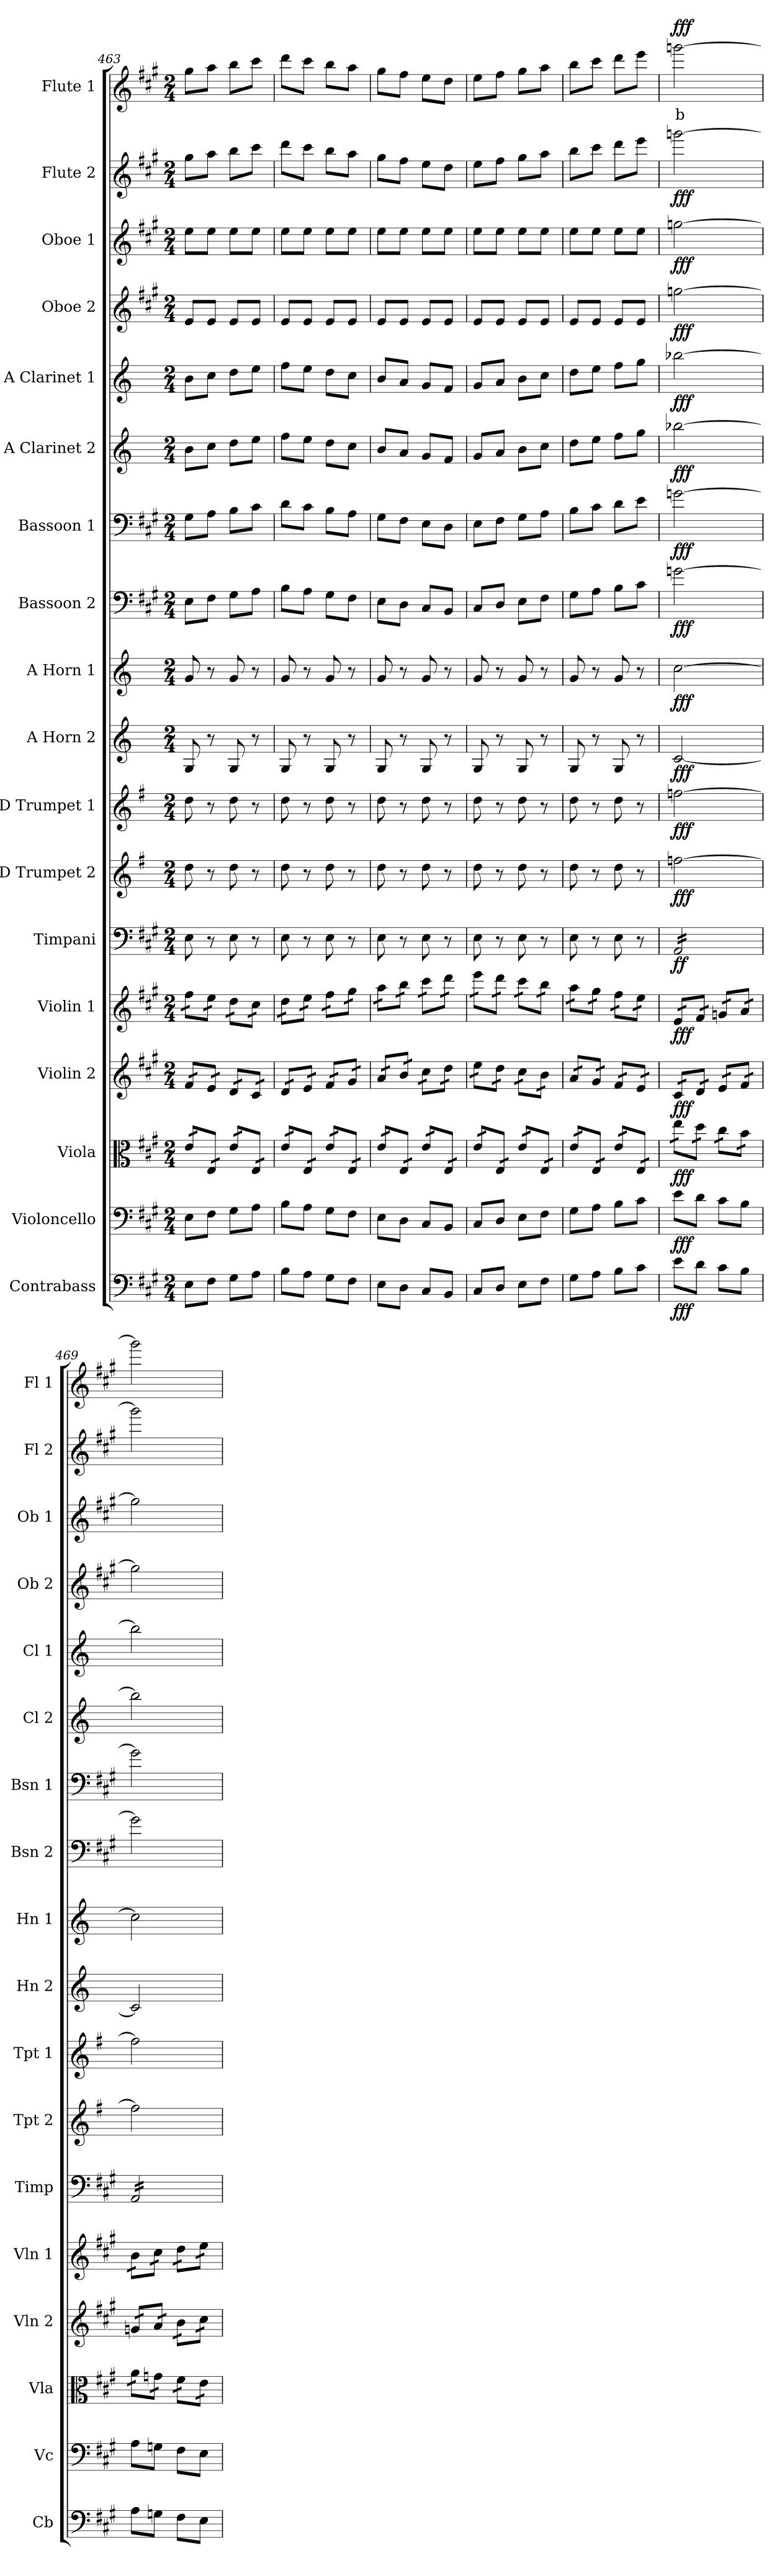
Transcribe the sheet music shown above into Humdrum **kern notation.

**kern	**dynam	**kern	**dynam	**kern	**dynam	**kern	**dynam	**kern	**dynam	**kern	**dynam	**kern	**dynam	**kern	**dynam	**kern	**dynam	**kern	**dynam	**kern	**dynam	**kern	**dynam	**kern	**dynam	**kern	**dynam	**kern	**dynam	**kern	**dynam	**kern	**dynam	**kern	**text	**dynam
*part18	*part18	*part17	*part17	*part16	*part16	*part15	*part15	*part14	*part14	*part13	*part13	*part12	*part12	*part11	*part11	*part10	*part10	*part9	*part9	*part8	*part8	*part7	*part7	*part6	*part6	*part5	*part5	*part4	*part4	*part3	*part3	*part2	*part2	*part1	*part1	*part1
*staff18	*staff18	*staff17	*staff17	*staff16	*staff16	*staff15	*staff15	*staff14	*staff14	*staff13	*staff13	*staff12	*staff12	*staff11	*staff11	*staff10	*staff10	*staff9	*staff9	*staff8	*staff8	*staff7	*staff7	*staff6	*staff6	*staff5	*staff5	*staff4	*staff4	*staff3	*staff3	*staff2	*staff2	*staff1	*staff1	*staff1
*I"Contrabass	*	*I"Violoncello	*	*I"Viola	*	*I"Violin 2	*	*I"Violin 1	*	*I"Timpani	*	*I"D Trumpet 2	*	*I"D Trumpet 1	*	*I"A Horn 2	*	*I"A Horn 1	*	*I"Bassoon 2	*	*I"Bassoon 1	*	*I"A Clarinet 2	*	*I"A Clarinet 1	*	*I"Oboe 2	*	*I"Oboe 1	*	*I"Flute 2	*	*I"Flute 1	*	*
*I'Cb	*	*I'Vc	*	*I'Vla	*	*I'Vln 2	*	*I'Vln 1	*	*I'Timp	*	*I'Tpt 2	*	*I'Tpt 1	*	*I'Hn 2	*	*I'Hn 1	*	*I'Bsn 2	*	*I'Bsn 1	*	*I'Cl 2	*	*I'Cl 1	*	*I'Ob 2	*	*I'Ob 1	*	*I'Fl 2	*	*I'Fl 1	*	*
*clefF4	*	*clefF4	*	*clefC3	*	*clefG2	*	*clefG2	*	*clefF4	*	*clefG2	*	*clefG2	*	*clefG2	*	*clefG2	*	*clefF4	*	*clefF4	*	*clefG2	*	*clefG2	*	*clefG2	*	*clefG2	*	*clefG2	*	*clefG2	*	*
*ITrd7c12	*	*	*	*	*	*	*	*	*	*	*	*ITrd-1c-2	*	*ITrd-1c-2	*	*ITrd2c3	*	*ITrd2c3	*	*	*	*	*	*ITrd2c3	*	*ITrd2c3	*	*	*	*	*	*	*	*	*	*
*k[f#c#g#]	*	*k[f#c#g#]	*	*k[f#c#g#]	*	*k[f#c#g#]	*	*k[f#c#g#]	*	*k[f#c#g#]	*	*k[f#c#g#]	*	*k[f#c#g#]	*	*k[f#c#g#]	*	*k[f#c#g#]	*	*k[f#c#g#]	*	*k[f#c#g#]	*	*k[f#c#g#]	*	*k[f#c#g#]	*	*k[f#c#g#]	*	*k[f#c#g#]	*	*k[f#c#g#]	*	*k[f#c#g#]	*	*
*M2/4	*	*M2/4	*	*M2/4	*	*M2/4	*	*M2/4	*	*M2/4	*	*M2/4	*	*M2/4	*	*M2/4	*	*M2/4	*	*M2/4	*	*M2/4	*	*M2/4	*	*M2/4	*	*M2/4	*	*M2/4	*	*M2/4	*	*M2/4	*	*
=463	=463	=463	=463	=463	=463	=463	=463	=463	=463	=463	=463	=463	=463	=463	=463	=463	=463	=463	=463	=463	=463	=463	=463	=463	=463	=463	=463	=463	=463	=463	=463	=463	=463	=463	=463	=463
*	*	*	*	*tremolo	*	*	*	*	*	*	*	*	*	*	*	*	*	*	*	*	*	*	*	*	*	*	*	*	*	*	*	*	*	*	*	*
*	*	*	*	*	*	*tremolo	*	*	*	*	*	*	*	*	*	*	*	*	*	*	*	*	*	*	*	*	*	*	*	*	*	*	*	*	*	*
*	*	*	*	*	*	*	*	*tremolo	*	*	*	*	*	*	*	*	*	*	*	*	*	*	*	*	*	*	*	*	*	*	*	*	*	*	*	*
8EE\L	.	8E\L	.	16e/LL	.	16f#/LL	.	16ff#\LL	.	8E\	.	8ee\	.	8ee\	.	8E/	.	8e/	.	8E\L	.	8G#\L	.	8g#\L	.	8g#\L	.	8e/L	.	8ee\L	.	8gg#\L	.	8gg#\L	.	.
.	.	.	.	16e/	.	16f#/	.	16ff#\	.	.	.	.	.	.	.	.	.	.	.	.	.	.	.	.	.	.	.	.	.	.	.	.	.	.	.	.
8FF#\J	.	8F#\J	.	16E/	.	16e/	.	16ee\	.	8r	.	8r	.	8r	.	8r	.	8r	.	8F#\J	.	8A\J	.	8a\J	.	8a\J	.	8e/J	.	8ee\J	.	8aa\J	.	8aa\J	.	.
.	.	.	.	16E/JJ	.	16e/JJ	.	16ee\JJ	.	.	.	.	.	.	.	.	.	.	.	.	.	.	.	.	.	.	.	.	.	.	.	.	.	.	.	.
8GG#\L	.	8G#\L	.	16e/LL	.	16d/LL	.	16dd\LL	.	8E\	.	8ee\	.	8ee\	.	8E/	.	8e/	.	8G#\L	.	8B\L	.	8b\L	.	8b\L	.	8e/L	.	8ee\L	.	8bb\L	.	8bb\L	.	.
.	.	.	.	16e/	.	16d/	.	16dd\	.	.	.	.	.	.	.	.	.	.	.	.	.	.	.	.	.	.	.	.	.	.	.	.	.	.	.	.
8AA\J	.	8A\J	.	16E/	.	16c#/	.	16cc#\	.	8r	.	8r	.	8r	.	8r	.	8r	.	8A\J	.	8c#\J	.	8cc#\J	.	8cc#\J	.	8e/J	.	8ee\J	.	8ccc#\J	.	8ccc#\J	.	.
.	.	.	.	16E/JJ	.	16c#/JJ	.	16cc#\JJ	.	.	.	.	.	.	.	.	.	.	.	.	.	.	.	.	.	.	.	.	.	.	.	.	.	.	.	.
=464	=464	=464	=464	=464	=464	=464	=464	=464	=464	=464	=464	=464	=464	=464	=464	=464	=464	=464	=464	=464	=464	=464	=464	=464	=464	=464	=464	=464	=464	=464	=464	=464	=464	=464	=464	=464
8BB\L	.	8B\L	.	16e/LL	.	16d/LL	.	16dd\LL	.	8E\	.	8ee\	.	8ee\	.	8E/	.	8e/	.	8B\L	.	8d\L	.	8dd\L	.	8dd\L	.	8e/L	.	8ee\L	.	8ddd\L	.	8ddd\L	.	.
.	.	.	.	16e/	.	16d/	.	16dd\	.	.	.	.	.	.	.	.	.	.	.	.	.	.	.	.	.	.	.	.	.	.	.	.	.	.	.	.
8AA\J	.	8A\J	.	16E/	.	16e/	.	16ee\	.	8r	.	8r	.	8r	.	8r	.	8r	.	8A\J	.	8c#\J	.	8cc#\J	.	8cc#\J	.	8e/J	.	8ee\J	.	8ccc#\J	.	8ccc#\J	.	.
.	.	.	.	16E/JJ	.	16e/JJ	.	16ee\JJ	.	.	.	.	.	.	.	.	.	.	.	.	.	.	.	.	.	.	.	.	.	.	.	.	.	.	.	.
8GG#\L	.	8G#\L	.	16e/LL	.	16f#/LL	.	16ff#\LL	.	8E\	.	8ee\	.	8ee\	.	8E/	.	8e/	.	8G#\L	.	8B\L	.	8b\L	.	8b\L	.	8e/L	.	8ee\L	.	8bb\L	.	8bb\L	.	.
.	.	.	.	16e/	.	16f#/	.	16ff#\	.	.	.	.	.	.	.	.	.	.	.	.	.	.	.	.	.	.	.	.	.	.	.	.	.	.	.	.
8FF#\J	.	8F#\J	.	16E/	.	16g#/	.	16gg#\	.	8r	.	8r	.	8r	.	8r	.	8r	.	8F#\J	.	8A\J	.	8a\J	.	8a\J	.	8e/J	.	8ee\J	.	8aa\J	.	8aa\J	.	.
.	.	.	.	16E/JJ	.	16g#/JJ	.	16gg#\JJ	.	.	.	.	.	.	.	.	.	.	.	.	.	.	.	.	.	.	.	.	.	.	.	.	.	.	.	.
=465	=465	=465	=465	=465	=465	=465	=465	=465	=465	=465	=465	=465	=465	=465	=465	=465	=465	=465	=465	=465	=465	=465	=465	=465	=465	=465	=465	=465	=465	=465	=465	=465	=465	=465	=465	=465
8EE\L	.	8E\L	.	16e/LL	.	16a/LL	.	16aa\LL	.	8E\	.	8ee\	.	8ee\	.	8E/	.	8e/	.	8E\L	.	8G#\L	.	8g#/L	.	8g#/L	.	8e/L	.	8ee\L	.	8gg#\L	.	8gg#\L	.	.
.	.	.	.	16e/	.	16a/	.	16aa\	.	.	.	.	.	.	.	.	.	.	.	.	.	.	.	.	.	.	.	.	.	.	.	.	.	.	.	.
8DD\J	.	8D\J	.	16E/	.	16b/	.	16bb\	.	8r	.	8r	.	8r	.	8r	.	8r	.	8D\J	.	8F#\J	.	8f#/J	.	8f#/J	.	8e/J	.	8ee\J	.	8ff#\J	.	8ff#\J	.	.
.	.	.	.	16E/JJ	.	16b/JJ	.	16bb\JJ	.	.	.	.	.	.	.	.	.	.	.	.	.	.	.	.	.	.	.	.	.	.	.	.	.	.	.	.
8CC#/L	.	8C#/L	.	16e/LL	.	16cc#\LL	.	16ccc#\LL	.	8E\	.	8ee\	.	8ee\	.	8E/	.	8e/	.	8C#/L	.	8E\L	.	8e/L	.	8e/L	.	8e/L	.	8ee\L	.	8ee\L	.	8ee\L	.	.
.	.	.	.	16e/	.	16cc#\	.	16ccc#\	.	.	.	.	.	.	.	.	.	.	.	.	.	.	.	.	.	.	.	.	.	.	.	.	.	.	.	.
8BBB/J	.	8BB/J	.	16E/	.	16dd\	.	16ddd\	.	8r	.	8r	.	8r	.	8r	.	8r	.	8BB/J	.	8D\J	.	8d/J	.	8d/J	.	8e/J	.	8ee\J	.	8dd\J	.	8dd\J	.	.
.	.	.	.	16E/JJ	.	16dd\JJ	.	16ddd\JJ	.	.	.	.	.	.	.	.	.	.	.	.	.	.	.	.	.	.	.	.	.	.	.	.	.	.	.	.
=466	=466	=466	=466	=466	=466	=466	=466	=466	=466	=466	=466	=466	=466	=466	=466	=466	=466	=466	=466	=466	=466	=466	=466	=466	=466	=466	=466	=466	=466	=466	=466	=466	=466	=466	=466	=466
8CC#/L	.	8C#/L	.	16e/LL	.	16ee\LL	.	16eee\LL	.	8E\	.	8ee\	.	8ee\	.	8E/	.	8e/	.	8C#/L	.	8E\L	.	8e/L	.	8e/L	.	8e/L	.	8ee\L	.	8ee\L	.	8ee\L	.	.
.	.	.	.	16e/	.	16ee\	.	16eee\	.	.	.	.	.	.	.	.	.	.	.	.	.	.	.	.	.	.	.	.	.	.	.	.	.	.	.	.
8DD/J	.	8D/J	.	16E/	.	16dd\	.	16ddd\	.	8r	.	8r	.	8r	.	8r	.	8r	.	8D/J	.	8F#\J	.	8f#/J	.	8f#/J	.	8e/J	.	8ee\J	.	8ff#\J	.	8ff#\J	.	.
.	.	.	.	16E/JJ	.	16dd\JJ	.	16ddd\JJ	.	.	.	.	.	.	.	.	.	.	.	.	.	.	.	.	.	.	.	.	.	.	.	.	.	.	.	.
8EE\L	.	8E\L	.	16e/LL	.	16cc#\LL	.	16ccc#\LL	.	8E\	.	8ee\	.	8ee\	.	8E/	.	8e/	.	8E\L	.	8G#\L	.	8g#\L	.	8g#\L	.	8e/L	.	8ee\L	.	8gg#\L	.	8gg#\L	.	.
.	.	.	.	16e/	.	16cc#\	.	16ccc#\	.	.	.	.	.	.	.	.	.	.	.	.	.	.	.	.	.	.	.	.	.	.	.	.	.	.	.	.
8FF#\J	.	8F#\J	.	16E/	.	16b\	.	16bb\	.	8r	.	8r	.	8r	.	8r	.	8r	.	8F#\J	.	8A\J	.	8a\J	.	8a\J	.	8e/J	.	8ee\J	.	8aa\J	.	8aa\J	.	.
.	.	.	.	16E/JJ	.	16b\JJ	.	16bb\JJ	.	.	.	.	.	.	.	.	.	.	.	.	.	.	.	.	.	.	.	.	.	.	.	.	.	.	.	.
=467	=467	=467	=467	=467	=467	=467	=467	=467	=467	=467	=467	=467	=467	=467	=467	=467	=467	=467	=467	=467	=467	=467	=467	=467	=467	=467	=467	=467	=467	=467	=467	=467	=467	=467	=467	=467
8GG#\L	.	8G#\L	.	16e/LL	.	16a/LL	.	16aa\LL	.	8E\	.	8ee\	.	8ee\	.	8E/	.	8e/	.	8G#\L	.	8B\L	.	8b\L	.	8b\L	.	8e/L	.	8ee\L	.	8bb\L	.	8bb\L	.	.
.	.	.	.	16e/	.	16a/	.	16aa\	.	.	.	.	.	.	.	.	.	.	.	.	.	.	.	.	.	.	.	.	.	.	.	.	.	.	.	.
8AA\J	.	8A\J	.	16E/	.	16g#/	.	16gg#\	.	8r	.	8r	.	8r	.	8r	.	8r	.	8A\J	.	8c#\J	.	8cc#\J	.	8cc#\J	.	8e/J	.	8ee\J	.	8ccc#\J	.	8ccc#\J	.	.
.	.	.	.	16E/JJ	.	16g#/JJ	.	16gg#\JJ	.	.	.	.	.	.	.	.	.	.	.	.	.	.	.	.	.	.	.	.	.	.	.	.	.	.	.	.
8BB\L	.	8B\L	.	16e/LL	.	16f#/LL	.	16ff#\LL	.	8E\	.	8ee\	.	8ee\	.	8E/	.	8e/	.	8B\L	.	8d\L	.	8dd\L	.	8dd\L	.	8e/L	.	8ee\L	.	8ddd\L	.	8ddd\L	.	.
.	.	.	.	16e/	.	16f#/	.	16ff#\	.	.	.	.	.	.	.	.	.	.	.	.	.	.	.	.	.	.	.	.	.	.	.	.	.	.	.	.
8C#\J	.	8c#\J	.	16E/	.	16e/	.	16ee\	.	8r	.	8r	.	8r	.	8r	.	8r	.	8c#\J	.	8e\J	.	8ee\J	.	8ee\J	.	8e/J	.	8ee\J	.	8eee\J	.	8eee\J	.	.
.	.	.	.	16E/JJ	.	16e/JJ	.	16ee\JJ	.	.	.	.	.	.	.	.	.	.	.	.	.	.	.	.	.	.	.	.	.	.	.	.	.	.	.	.
=468	=468	=468	=468	=468	=468	=468	=468	=468	=468	=468	=468	=468	=468	=468	=468	=468	=468	=468	=468	=468	=468	=468	=468	=468	=468	=468	=468	=468	=468	=468	=468	=468	=468	=468	=468	=468
!	!LO:DY:b	!	!LO:DY:b	!	!LO:DY:b	!	!LO:DY:b	!	!LO:DY:b	!	!LO:DY:b	!	!LO:DY:b	!	!LO:DY:b	!	!LO:DY:b	!	!LO:DY:b	!	!LO:DY:b	!	!LO:DY:b	!	!LO:DY:b	!	!LO:DY:b	!	!LO:DY:b	!	!LO:DY:b	!	!LO:DY:b	!	!LO:LY:b:color=#FF0000	!LO:DY:b
*	*	*	*	*	*	*	*	*	*	*tremolo	*	*	*	*	*	*	*	*	*	*	*	*	*	*	*	*	*	*	*	*	*	*	*	*	*	*
8E\L	fff	8e\L	fff	16ee\LL	fff	16c#/LL	fff	16e/LL	fff	16AA/LL	ff	[2ggn\	fff	[2ggn\	fff	[2A/	fff	[2a\	fff	[2gn\	fff	[2gn\	fff	[2ggn\	fff	[2ggn\	fff	[2ggn\	fff	[2ggn\	fff	[2gggn\	fff	[2gggn\	b	fff
.	.	.	.	16ee\	.	16c#/	.	16e/	.	16AA/	.	.	.	.	.	.	.	.	.	.	.	.	.	.	.	.	.	.	.	.	.	.	.	.	.	.
8D\J	.	8d\J	.	16dd\	.	16d/	.	16f#/	.	16AA/	.	.	.	.	.	.	.	.	.	.	.	.	.	.	.	.	.	.	.	.	.	.	.	.	.	.
.	.	.	.	16dd\JJ	.	16d/JJ	.	16f#/JJ	.	16AA/	.	.	.	.	.	.	.	.	.	.	.	.	.	.	.	.	.	.	.	.	.	.	.	.	.	.
8C#\L	.	8c#\L	.	16cc#\LL	.	16e/LL	.	16gn/LL	.	16AA/	.	.	.	.	.	.	.	.	.	.	.	.	.	.	.	.	.	.	.	.	.	.	.	.	.	.
.	.	.	.	16cc#\	.	16e/	.	16gn/	.	16AA/	.	.	.	.	.	.	.	.	.	.	.	.	.	.	.	.	.	.	.	.	.	.	.	.	.	.
8BB\J	.	8B\J	.	16b\	.	16f#/	.	16a/	.	16AA/	.	.	.	.	.	.	.	.	.	.	.	.	.	.	.	.	.	.	.	.	.	.	.	.	.	.
.	.	.	.	16b\JJ	.	16f#/JJ	.	16a/JJ	.	16AA/JJ	.	.	.	.	.	.	.	.	.	.	.	.	.	.	.	.	.	.	.	.	.	.	.	.	.	.
=469	=469	=469	=469	=469	=469	=469	=469	=469	=469	=469	=469	=469	=469	=469	=469	=469	=469	=469	=469	=469	=469	=469	=469	=469	=469	=469	=469	=469	=469	=469	=469	=469	=469	=469	=469	=469
8AA\L	.	8A\L	.	16a\LL	.	16gn/LL	.	16b\LL	.	16AA/LL	.	2gg\]	.	2gg\]	.	2A/]	.	2a\]	.	2g\]	.	2g\]	.	2gg\]	.	2gg\]	.	2gg\]	.	2gg\]	.	2ggg\]	.	2ggg\]	.	.
.	.	.	.	16a\	.	16gn/	.	16b\	.	16AA/	.	.	.	.	.	.	.	.	.	.	.	.	.	.	.	.	.	.	.	.	.	.	.	.	.	.
8GGn\J	.	8Gn\J	.	16gn\	.	16a/	.	16cc#\	.	16AA/	.	.	.	.	.	.	.	.	.	.	.	.	.	.	.	.	.	.	.	.	.	.	.	.	.	.
.	.	.	.	16gn\JJ	.	16a/JJ	.	16cc#\JJ	.	16AA/	.	.	.	.	.	.	.	.	.	.	.	.	.	.	.	.	.	.	.	.	.	.	.	.	.	.
8FF#\L	.	8F#\L	.	16f#\LL	.	16b\LL	.	16dd\LL	.	16AA/	.	.	.	.	.	.	.	.	.	.	.	.	.	.	.	.	.	.	.	.	.	.	.	.	.	.
.	.	.	.	16f#\	.	16b\	.	16dd\	.	16AA/	.	.	.	.	.	.	.	.	.	.	.	.	.	.	.	.	.	.	.	.	.	.	.	.	.	.
8EE\J	.	8E\J	.	16e\	.	16cc#\	.	16ee\	.	16AA/	.	.	.	.	.	.	.	.	.	.	.	.	.	.	.	.	.	.	.	.	.	.	.	.	.	.
.	.	.	.	16e\JJ	.	16cc#\JJ	.	16ee\JJ	.	16AA/JJ	.	.	.	.	.	.	.	.	.	.	.	.	.	.	.	.	.	.	.	.	.	.	.	.	.	.
*	*	*	*	*	*	*	*	*	*	*Xtremolo	*	*	*	*	*	*	*	*	*	*	*	*	*	*	*	*	*	*	*	*	*	*	*	*	*	*
*	*	*	*	*	*	*	*	*Xtremolo	*	*	*	*	*	*	*	*	*	*	*	*	*	*	*	*	*	*	*	*	*	*	*	*	*	*	*	*
*	*	*	*	*	*	*Xtremolo	*	*	*	*	*	*	*	*	*	*	*	*	*	*	*	*	*	*	*	*	*	*	*	*	*	*	*	*	*	*
*	*	*	*	*Xtremolo	*	*	*	*	*	*	*	*	*	*	*	*	*	*	*	*	*	*	*	*	*	*	*	*	*	*	*	*	*	*	*	*
=	=	=	=	=	=	=	=	=	=	=	=	=	=	=	=	=	=	=	=	=	=	=	=	=	=	=	=	=	=	=	=	=	=	=	=	=
*-	*-	*-	*-	*-	*-	*-	*-	*-	*-	*-	*-	*-	*-	*-	*-	*-	*-	*-	*-	*-	*-	*-	*-	*-	*-	*-	*-	*-	*-	*-	*-	*-	*-	*-	*-	*-
